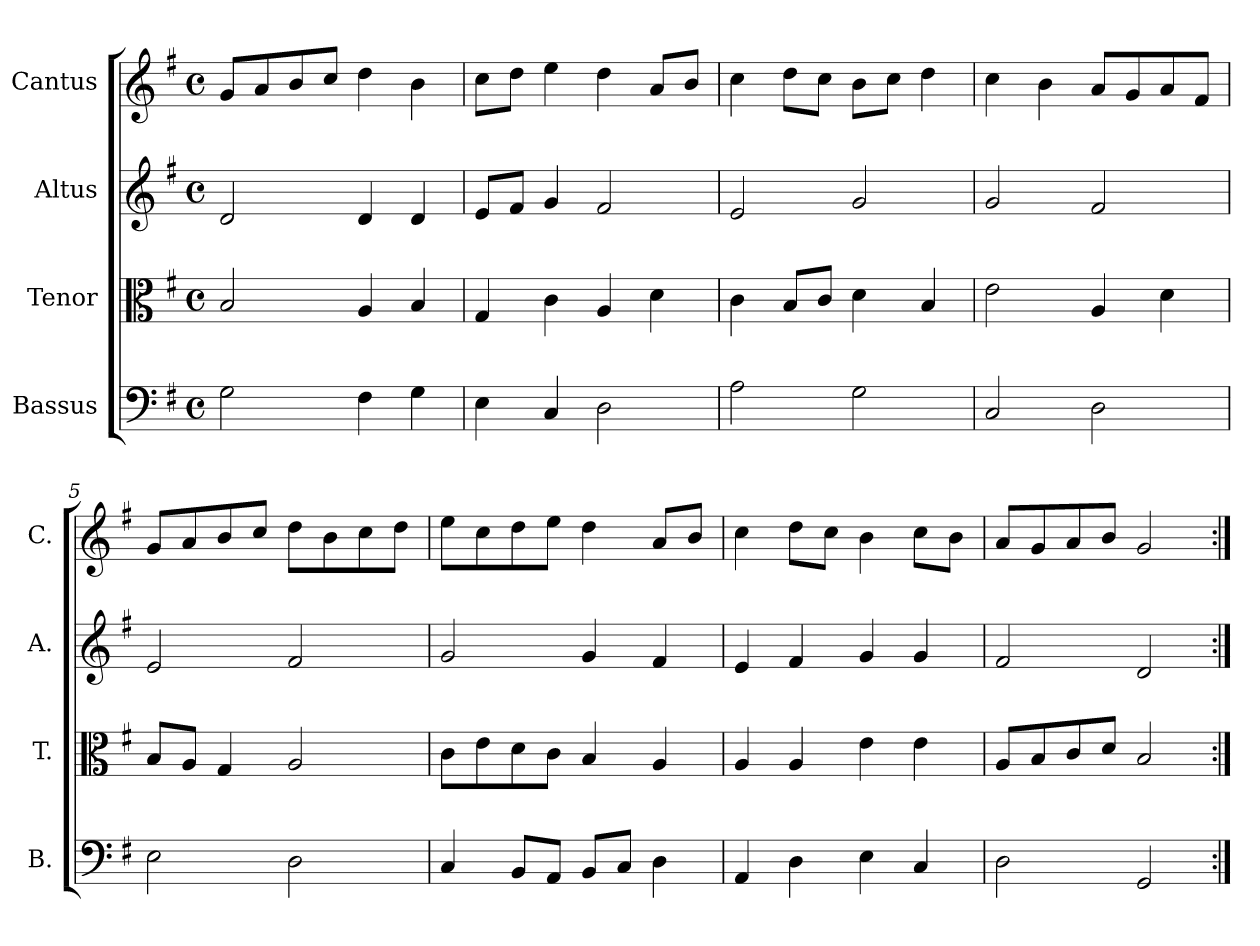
**kern	**kern	**kern	**kern
*part4	*part3	*part2	*part1
*staff4	*staff3	*staff2	*staff1
*I"Bassus	*I"Tenor	*I"Altus	*I"Cantus
*I'B.	*I'T.	*I'A.	*I'C.
*clefF4	*clefC3	*clefG2	*clefG2
*k[f#]	*k[f#]	*k[f#]	*k[f#]
*G:	*G:	*G:	*G:
*M4/4	*M4/4	*M4/4	*M4/4
*met(c)	*met(c)	*met(c)	*met(c)
=1	=1	=1	=1
2G\	2B/	2d/	8g/L
.	.	.	8a/
.	.	.	8b/
.	.	.	8cc/J
4F#\	4A/	4d/	4dd\
4G\	4B/	4d/	4b\
=2	=2	=2	=2
4E\	4G/	8e/L	8cc\L
.	.	8f#/J	8dd\J
4C/	4c\	4g/	4ee\
2D\	4A/	2f#/	4dd\
.	4d\	.	8a/L
.	.	.	8b/J
=3	=3	=3	=3
2A\	4c\	2e/	4cc\
.	8B/L	.	8dd\L
.	8c/J	.	8cc\J
2G\	4d\	2g/	8b\L
.	.	.	8cc\J
.	4B/	.	4dd\
=4	=4	=4	=4
2C/	2e\	2g/	4cc\
.	.	.	4b\
2D\	4A/	2f#/	8a/L
.	.	.	8g/
.	4d\	.	8a/
.	.	.	8f#/J
=5	=5	=5	=5
2E\	8B/L	2e/	8g/L
.	8A/J	.	8a/
.	4G/	.	8b/
.	.	.	8cc/J
2D\	2A/	2f#/	8dd\L
.	.	.	8b\
.	.	.	8cc\
.	.	.	8dd\J
=6	=6	=6	=6
4C/	8c\L	2g/	8ee\L
.	8e\	.	8cc\
8BB/L	8d\	.	8dd\
8AA/J	8c\J	.	8ee\J
8BB/L	4B/	4g/	4dd\
8C/J	.	.	.
4D\	4A/	4f#/	8a/L
.	.	.	8b/J
=7	=7	=7	=7
4AA/	4A/	4e/	4cc\
4D\	4A/	4f#/	8dd\L
.	.	.	8cc\J
4E\	4e\	4g/	4b\
4C/	4e\	4g/	8cc\L
.	.	.	8b\J
=8	=8	=8	=8
2D\	8A/L	2f#/	8a/L
.	8B/	.	8g/
.	8c/	.	8a/
.	8d/J	.	8b/J
2GG/	2B/	2d/	2g/
=:|!	=:|!	=:|!	=:|!
*-	*-	*-	*-
